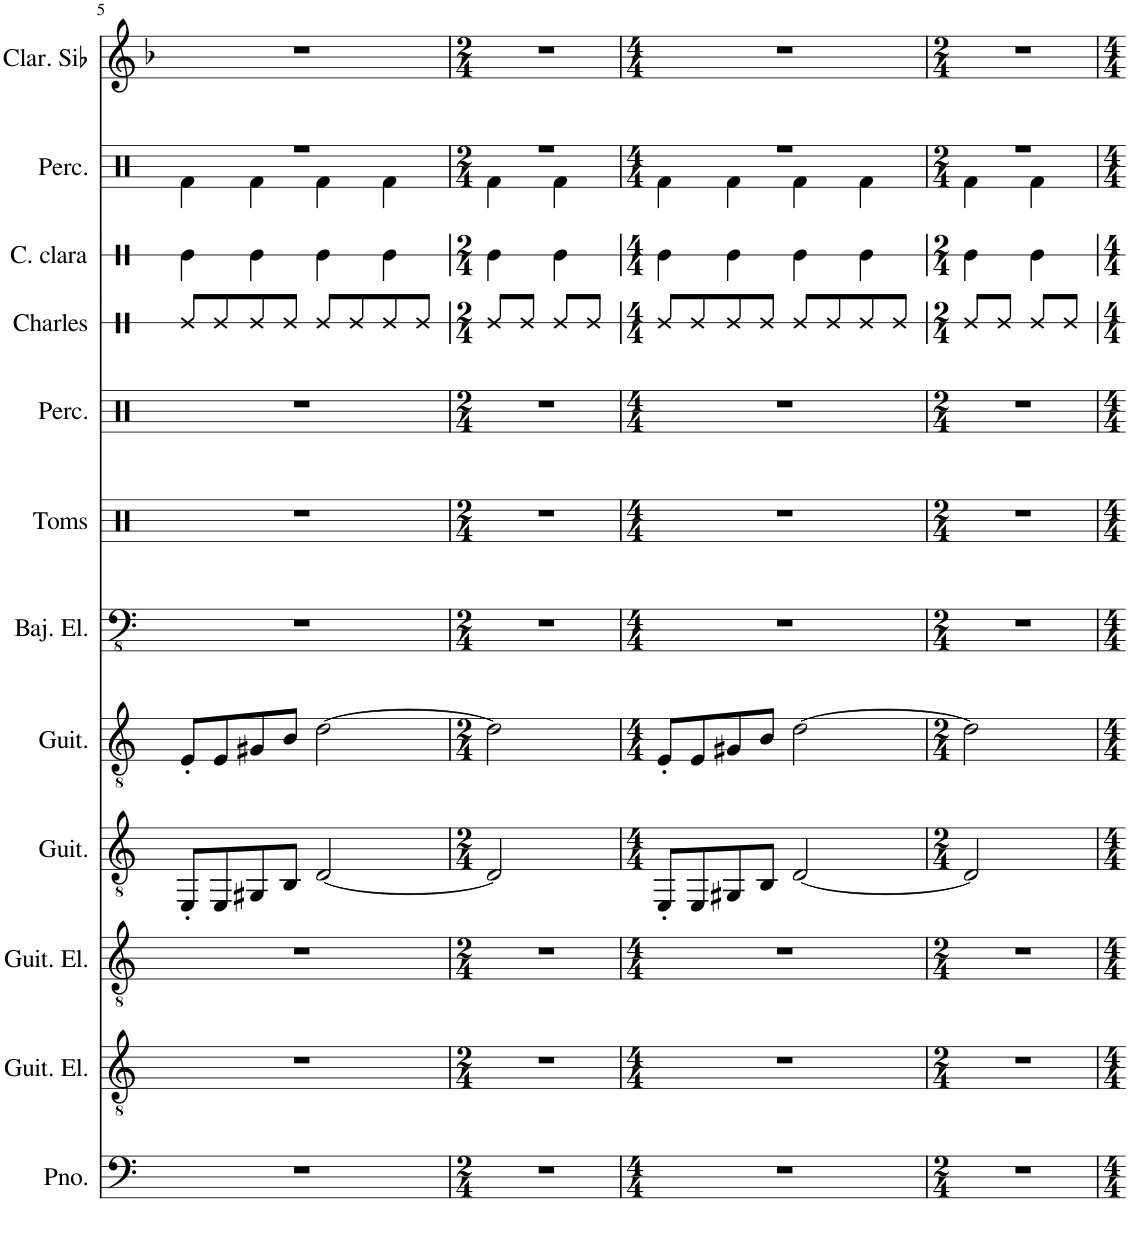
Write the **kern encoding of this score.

**kern	**kern	**kern	**kern	**kern	**kern	**kern	**kern	**kern	**kern	**kern	**kern
*part12	*part11	*part10	*part9	*part8	*part7	*part6	*part5	*part4	*part3	*part2	*part1
*staff12	*staff11	*staff10	*staff9	*staff8	*staff7	*staff6	*staff5	*staff4	*staff3	*staff2	*staff1
*I"Piano, Ac.Piano	*I"Guitarra eléctrica, Guitar 4	*I"Guitarra eléctrica, Guitar 3	*I"Guitarra acústica, Guitar 2	*I"Guitarra clásica, Guitar 1	*I"Bajo eléctrico, Bass Gtr	*I"Tom Toms, Tom Tom	*I"Set de percusión, Ride Cym	*I"Charles, Clsd Hat	*I"Caja clara, Snare	*I"Set de percusión, Kick Drm	*I"Clarinette en Sib
*I'Pno.	*I'Guit. El.	*I'Guit. El.	*I'Guit.	*I'Guit.	*I'Baj. El.	*I'Toms	*I'Perc.	*I'Charles	*I'C. clara	*I'Perc.	*I'Clar. Sib
!!LO:PB:g=z
*clefF4	*clefGv2	*clefGv2	*clefGv2	*clefGv2	*clefFv4	*clefX	*clefX	*clefX	*clefX	*clefX	*clefG2
*	*	*	*	*	*	*	*	*	*	*	*Trd1c2
*k[]	*k[]	*k[]	*k[]	*k[]	*k[]	*k[]	*k[]	*k[]	*k[]	*k[]	*k[b-]
*M4/4	*M4/4	*M4/4	*M4/4	*M4/4	*M4/4	*M4/4	*M4/4	*M4/4	*M4/4	*M4/4	*M4/4
=5	=5	=5	=5	=5	=5	=5	=5	=5	=5	=5	=5
*	*	*	*	*	*	*	*	*	*	*^	*
1r	1r	1r	8EE'/L	8E'/L	1r	1r	1r	8Re/L	4Re\	1r	4Rf\	1r
.	.	.	8EE/	8E/	.	.	.	8Re/	.	.	.	.
.	.	.	8GG#X/	8G#X/	.	.	.	8Re/	4Re\	.	4Rf\	.
.	.	.	8BB/J	8B/J	.	.	.	8Re/J	.	.	.	.
.	.	.	[2D/	[2d\	.	.	.	8Re/L	4Re\	.	4Rf\	.
.	.	.	.	.	.	.	.	8Re/	.	.	.	.
.	.	.	.	.	.	.	.	8Re/	4Re\	.	4Rf\	.
.	.	.	.	.	.	.	.	8Re/J	.	.	.	.
=6	=6	=6	=6	=6	=6	=6	=6	=6	=6	=6	=6	=6
*M2/4	*M2/4	*M2/4	*M2/4	*M2/4	*M2/4	*M2/4	*M2/4	*M2/4	*M2/4	*M2/4	*	*M2/4
2r	2r	2r	2D/]	2d\]	2r	2r	2r	8Re/L	4Re\	2r	4Rf\	2r
.	.	.	.	.	.	.	.	8Re/J	.	.	.	.
.	.	.	.	.	.	.	.	8Re/L	4Re\	.	4Rf\	.
.	.	.	.	.	.	.	.	8Re/J	.	.	.	.
=7	=7	=7	=7	=7	=7	=7	=7	=7	=7	=7	=7	=7
*M4/4	*M4/4	*M4/4	*M4/4	*M4/4	*M4/4	*M4/4	*M4/4	*M4/4	*M4/4	*M4/4	*	*M4/4
1r	1r	1r	8EE'/L	8E'/L	1r	1r	1r	8Re/L	4Re\	1r	4Rf\	1r
.	.	.	8EE/	8E/	.	.	.	8Re/	.	.	.	.
.	.	.	8GG#X/	8G#X/	.	.	.	8Re/	4Re\	.	4Rf\	.
.	.	.	8BB/J	8B/J	.	.	.	8Re/J	.	.	.	.
.	.	.	[2D/	[2d\	.	.	.	8Re/L	4Re\	.	4Rf\	.
.	.	.	.	.	.	.	.	8Re/	.	.	.	.
.	.	.	.	.	.	.	.	8Re/	4Re\	.	4Rf\	.
.	.	.	.	.	.	.	.	8Re/J	.	.	.	.
=8	=8	=8	=8	=8	=8	=8	=8	=8	=8	=8	=8	=8
*M2/4	*M2/4	*M2/4	*M2/4	*M2/4	*M2/4	*M2/4	*M2/4	*M2/4	*M2/4	*M2/4	*	*M2/4
2r	2r	2r	2D/]	2d\]	2r	2r	2r	8Re/L	4Re\	2r	4Rf\	2r
.	.	.	.	.	.	.	.	8Re/J	.	.	.	.
.	.	.	.	.	.	.	.	8Re/L	4Re\	.	4Rf\	.
.	.	.	.	.	.	.	.	8Re/J	.	.	.	.
*	*	*	*	*	*	*	*	*	*	*v	*v	*
=	=	=	=	=	=	=	=	=	=	=	=
*-	*-	*-	*-	*-	*-	*-	*-	*-	*-	*-	*-
